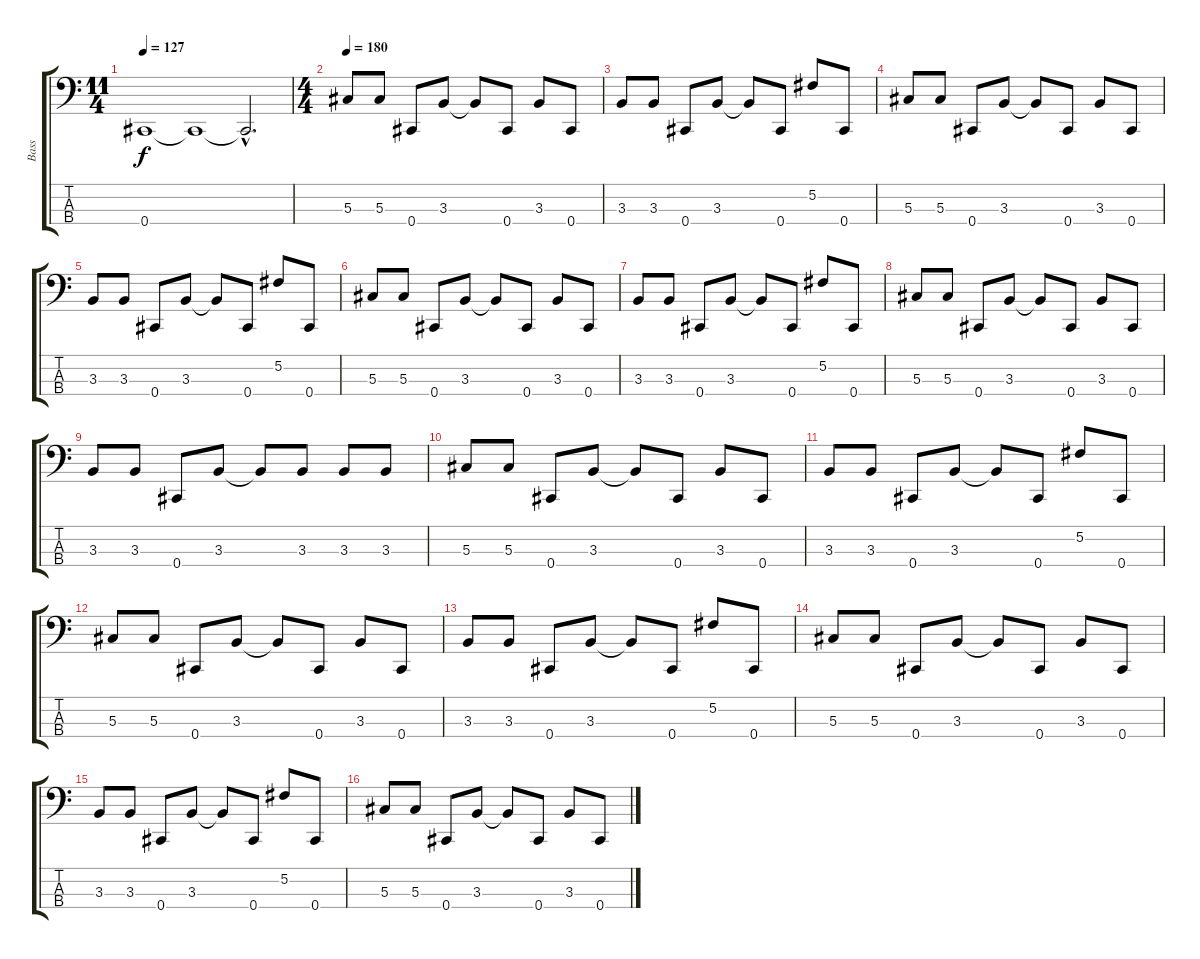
\track ("Bass" "Bass") {instrument electricbassfinger}
\staff {score tabs}
\tuning (Gb2 Db2 Ab1 Db1) {hide}
\ts (11 4)
\tempo 127
\clef f4
\ks c
0.4.1{dy f} 0.4{t}.1 0.4{hac t}.2{d} |
\ts (4 4)
\tempo 180
5.3.8 5.3.8 0.4.8 3.3.8 3.3{t}.8 0.4.8 3.3.8 0.4.8 |
3.3.8 3.3.8 0.4.8 3.3.8 3.3{t}.8 0.4.8 5.2.8 0.4.8 |
5.3.8 5.3.8 0.4.8 3.3.8 3.3{t}.8 0.4.8 3.3.8 0.4.8 |
3.3.8 3.3.8 0.4.8 3.3.8 3.3{t}.8 0.4.8 5.2.8 0.4.8 |
5.3.8 5.3.8 0.4.8 3.3.8 3.3{t}.8 0.4.8 3.3.8 0.4.8 |
3.3.8 3.3.8 0.4.8 3.3.8 3.3{t}.8 0.4.8 5.2.8 0.4.8 |
5.3.8 5.3.8 0.4.8 3.3.8 3.3{t}.8 0.4.8 3.3.8 0.4.8 |
3.3.8 3.3.8 0.4.8 3.3.8 3.3{t}.8 3.3.8 3.3.8 3.3.8 |
5.3.8 5.3.8 0.4.8 3.3.8 3.3{t}.8 0.4.8 3.3.8 0.4.8 |
3.3.8 3.3.8 0.4.8 3.3.8 3.3{t}.8 0.4.8 5.2.8 0.4.8 |
5.3.8 5.3.8 0.4.8 3.3.8 3.3{t}.8 0.4.8 3.3.8 0.4.8 |
3.3.8 3.3.8 0.4.8 3.3.8 3.3{t}.8 0.4.8 5.2.8 0.4.8 |
5.3.8 5.3.8 0.4.8 3.3.8 3.3{t}.8 0.4.8 3.3.8 0.4.8 |
3.3.8 3.3.8 0.4.8 3.3.8 3.3{t}.8 0.4.8 5.2.8 0.4.8 |
5.3.8 5.3.8 0.4.8 3.3.8 3.3{t}.8 0.4.8 3.3.8 0.4.8
